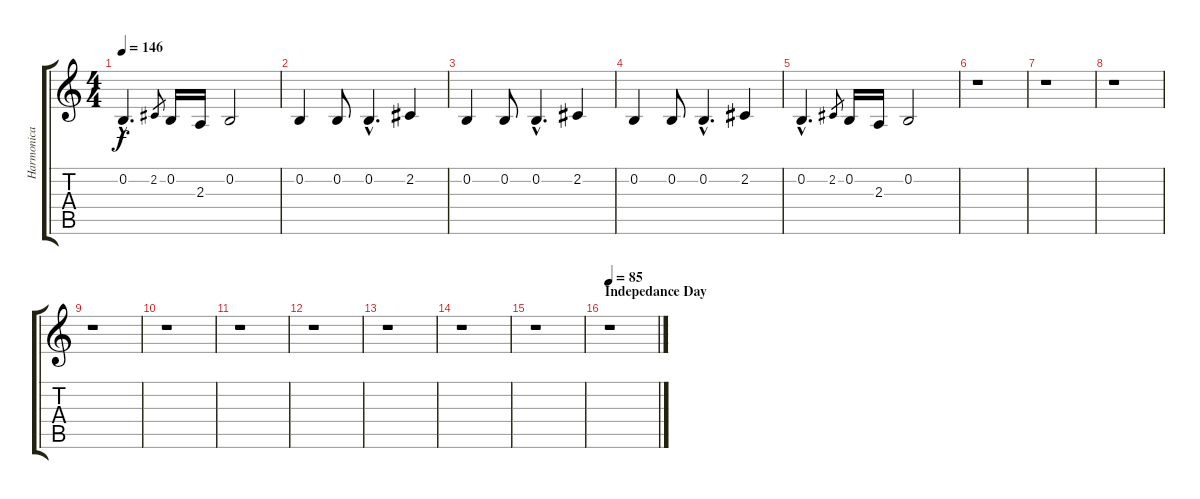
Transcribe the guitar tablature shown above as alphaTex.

\track ("Harmonica" "Harmonica") {instrument harmonica}
\staff {score tabs}
\tuning (E4 B3 G3 D3 A2 E2) {hide}
\ts (4 4)
\tempo 146
\clef g2
\ks c
0.2{hac}.4{d dy f} 2.2.8{gr} 0.2.16 2.3.16 0.2.2 |
0.2.4 0.2.8 0.2{hac}.4{d} 2.2.4 |
0.2.4 0.2.8 0.2{hac}.4{d} 2.2.4 |
0.2.4 0.2.8 0.2{hac}.4{d} 2.2.4 |
0.2{hac}.4{d} 2.2.8{gr} 0.2.16 2.3.16 0.2.2 |
r.1 |
r.1 |
r.1 |
r.1 |
r.1 |
r.1 |
r.1 |
r.1 |
r.1 |
r.1 |
\section ("" "Indepedance Day")
\tempo 85
r.1
